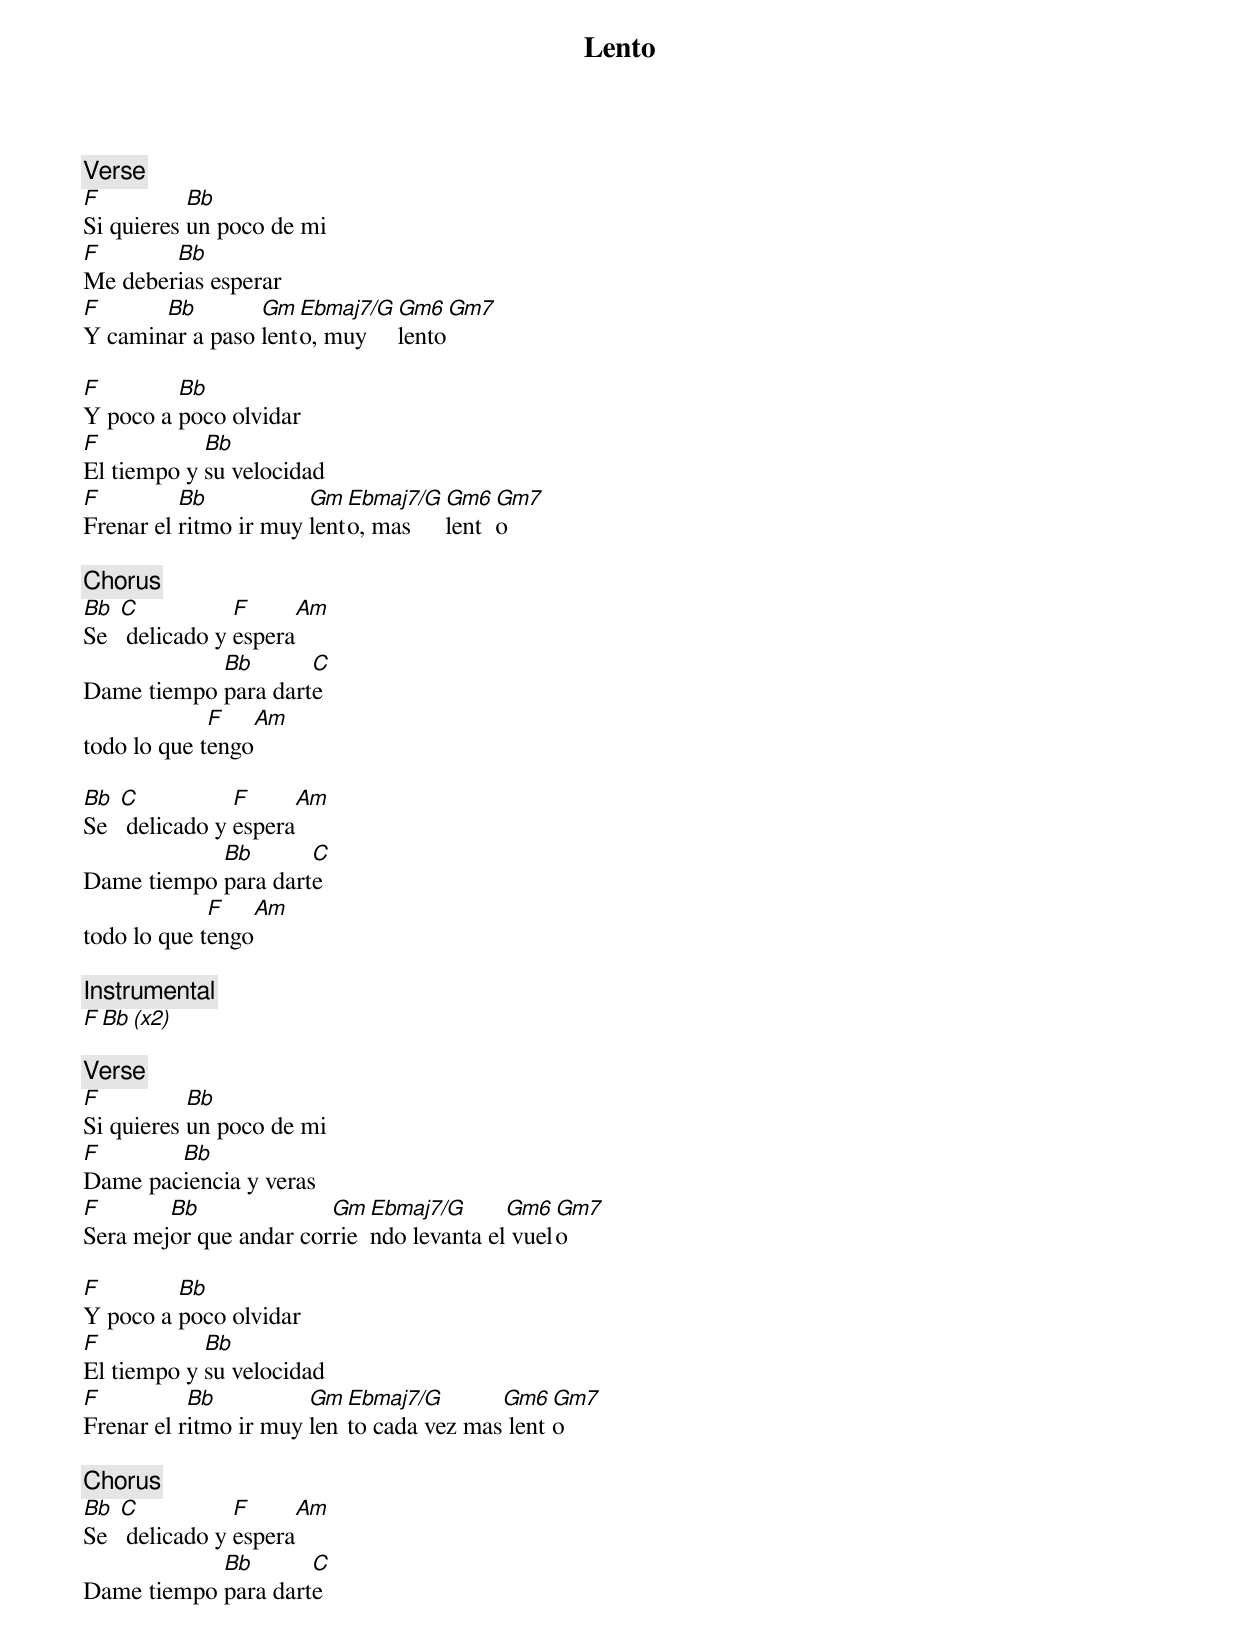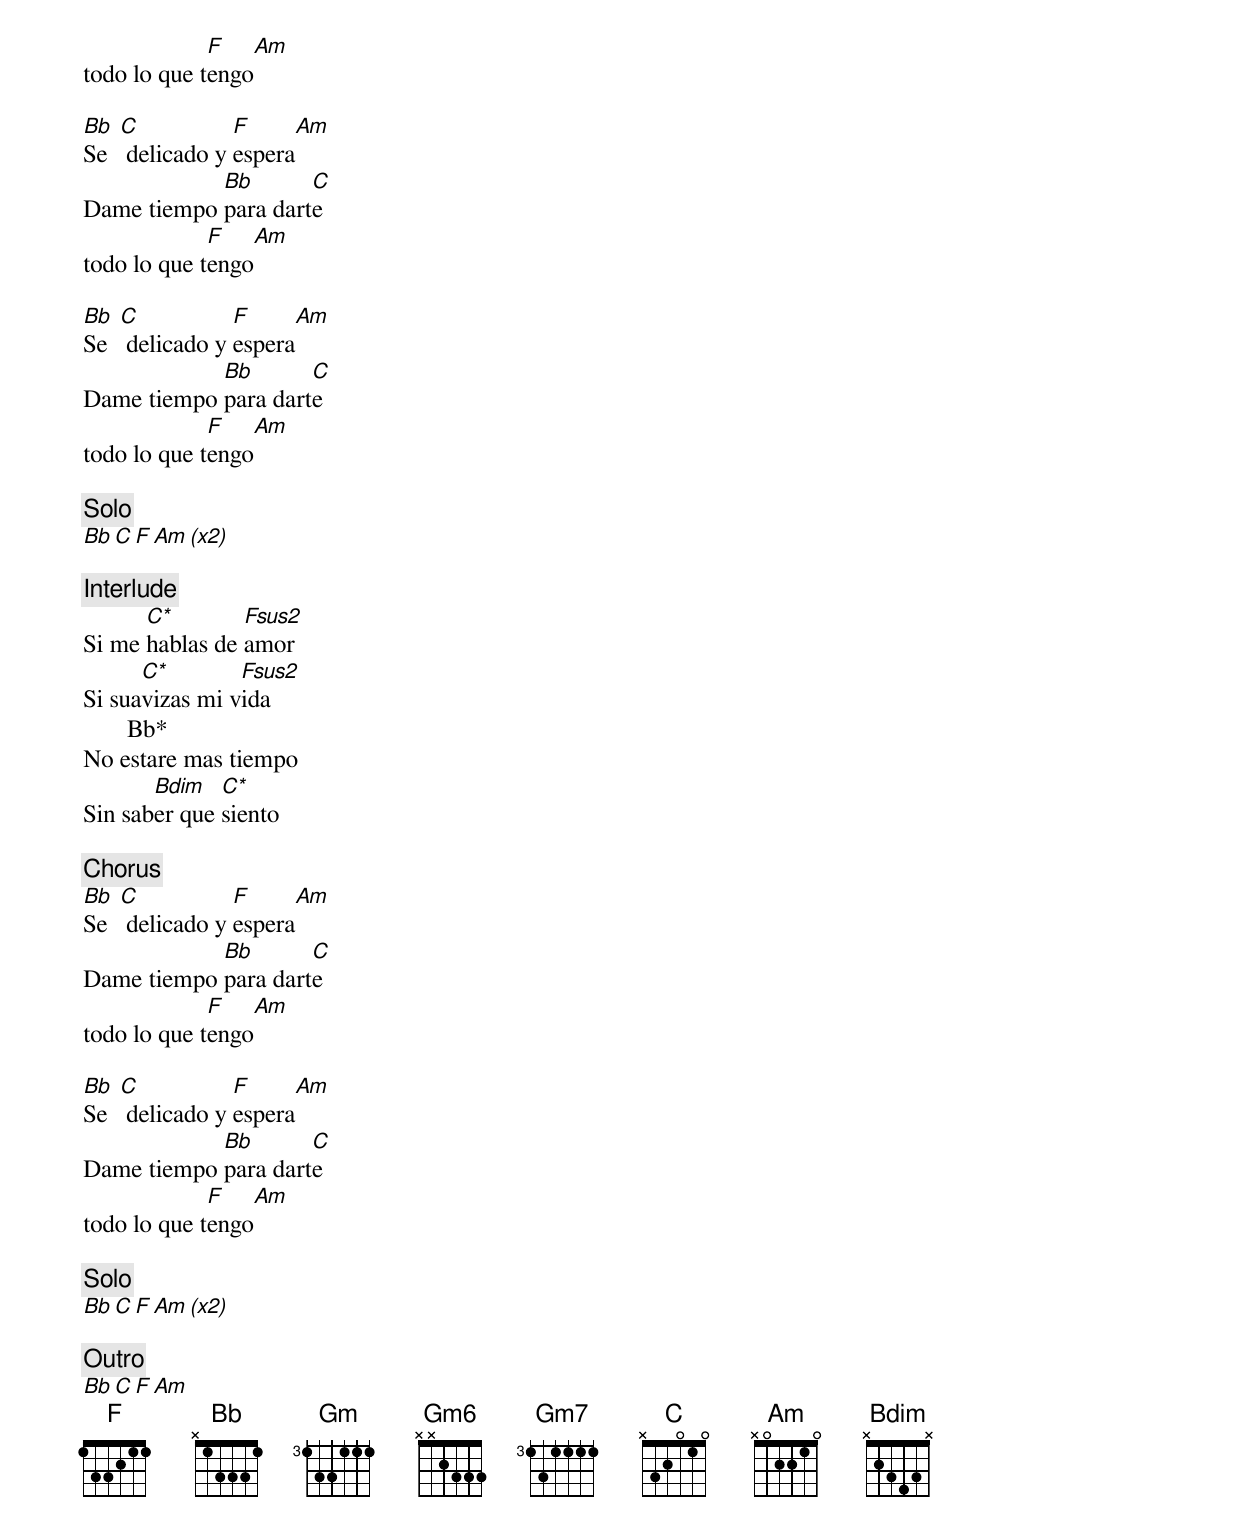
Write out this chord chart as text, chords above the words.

Lento

[Verse]
F          Bb
Si quieres un poco de mi
F       Bb
Me deberias esperar
F      Bb        Gm  Ebmaj7/G Gm6  Gm7
Y caminar a paso lento, muy   lento

F        Bb
Y poco a poco olvidar
F           Bb
El tiempo y su velocidad
F         Bb           Gm  Ebmaj7/G Gm6 Gm7
Frenar el ritmo ir muy lento, mas   lento

[Chorus]
Bb  C           F     Am
Se   delicado y espera
            Bb       C
Dame tiempo para darte
             F    Am
todo lo que tengo

Bb  C           F     Am
Se   delicado y espera
            Bb       C
Dame tiempo para darte
             F    Am
todo lo que tengo

[Instrumental]
F  Bb  (x2)

[Verse]
F          Bb
Si quieres un poco de mi
F       Bb
Dame paciencia y veras
F       Bb              Gm Ebmaj7/G      Gm6  Gm7
Sera mejor que andar corriendo levanta el vuelo

F        Bb
Y poco a poco olvidar
F           Bb
El tiempo y su velocidad
F          Bb          Gm Ebmaj7/G       Gm6  Gm7
Frenar el ritmo ir muy lento cada vez mas lento

[Chorus]
Bb  C           F     Am
Se   delicado y espera
            Bb       C
Dame tiempo para darte
             F    Am
todo lo que tengo

Bb  C           F     Am
Se   delicado y espera
            Bb       C
Dame tiempo para darte
             F    Am
todo lo que tengo

Bb  C           F     Am
Se   delicado y espera
            Bb       C
Dame tiempo para darte
             F    Am
todo lo que tengo

[Solo]
Bb  C  F  Am  (x2)

[Interlude]
      C*        Fsus2
Si me hablas de amor
      C*        Fsus2
Si suavizas mi vida
       Bb*
No estare mas tiempo
       Bdim   C*
Sin saber que siento

[Chorus]
Bb  C           F     Am
Se   delicado y espera
            Bb       C
Dame tiempo para darte
             F    Am
todo lo que tengo

Bb  C           F     Am
Se   delicado y espera
            Bb       C
Dame tiempo para darte
             F    Am
todo lo que tengo

[Solo]
Bb  C  F  Am  (x2)

[Outro]
Bb  C  F  Am
